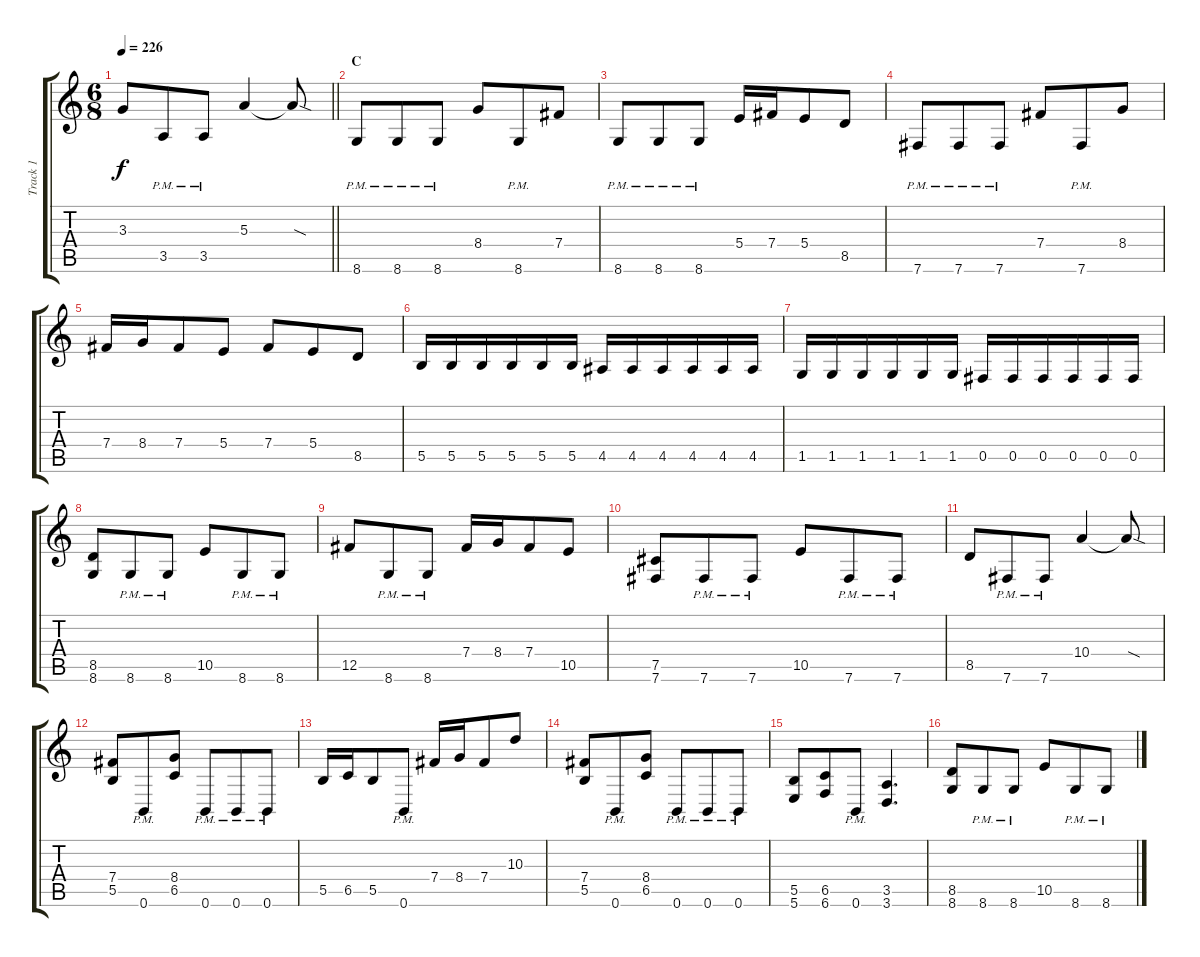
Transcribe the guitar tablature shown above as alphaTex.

\track ("Track 1" "Track 1") {instrument distortionguitar}
\staff {score tabs}
\tuning (Db4 Ab3 E3 B2 Gb2 B1) {hide}
\ts (6 8)
\tempo 226
\clef g2
\barLineRight lightlight
\ks c
3.3.8{dy f} 3.5{pm}.8 3.5{pm}.8 5.3.4 5.3{sod t}.8 |
\section ("" "C")
8.6{pm}.8 8.6{pm}.8 8.6{pm}.8 8.4.8 8.6{pm}.8 7.4.8 |
8.6{pm}.8 8.6{pm}.8 8.6{pm}.8 5.4.16 7.4.16 5.4.8 8.5.8 |
7.6{pm}.8 7.6{pm}.8 7.6{pm}.8 7.4.8 7.6{pm}.8 8.4.8 |
7.4.16 8.4.16 7.4.8 5.4.8 7.4.8 5.4.8 8.5.8 |
5.5.16 5.5.16 5.5.16 5.5.16 5.5.16 5.5.16 4.5.16 4.5.16 4.5.16 4.5.16 4.5.16 4.5.16 |
1.5.16 1.5.16 1.5.16 1.5.16 1.5.16 1.5.16 0.5.16 0.5.16 0.5.16 0.5.16 0.5.16 0.5.16 |
(8.5 8.6).8 8.6{pm}.8 8.6{pm}.8 10.5.8 8.6{pm}.8 8.6{pm}.8 |
12.5.8 8.6{pm}.8 8.6{pm}.8 7.4.16 8.4.16 7.4.8 10.5.8 |
(7.5 7.6).8 7.6{pm}.8 7.6{pm}.8 10.5.8 7.6{pm}.8 7.6{pm}.8 |
8.5.8 7.6{pm}.8 7.6{pm}.8 10.4.4 10.4{sod t}.8 |
(7.4 5.5).8 0.6{pm}.8 (8.4 6.5).8 0.6{pm}.8 0.6{pm}.8 0.6{pm}.8 |
5.5.16 6.5.16 5.5.8 0.6{pm}.8 7.4.16 8.4.16 7.4.8 10.3.8 |
(7.4 5.5).8 0.6{pm}.8 (8.4 6.5).8 0.6{pm}.8 0.6{pm}.8 0.6{pm}.8 |
(5.5 5.6).8 (6.5 6.6).8 0.6{pm}.8 (3.5 3.6).4{d} |
(8.5 8.6).8 8.6{pm}.8 8.6{pm}.8 10.5.8 8.6{pm}.8 8.6{pm}.8
